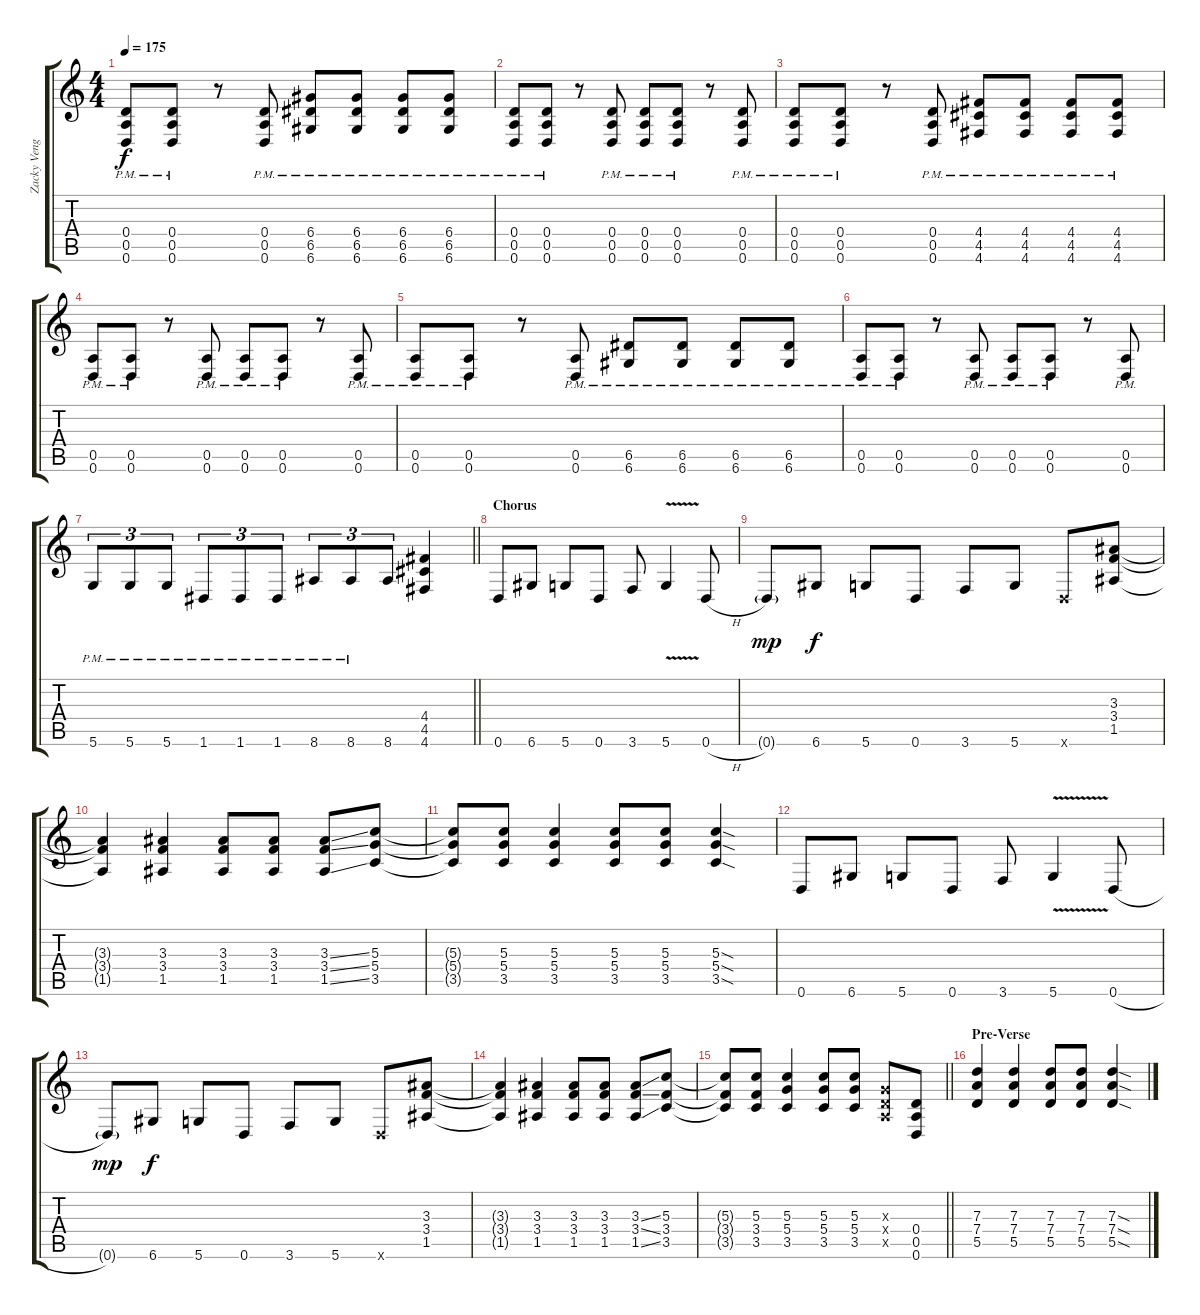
\track ("Zacky Vengeance" "Zacky Veng") {instrument distortionguitar}
\staff {score tabs}
\tuning (E4 B3 G3 D3 A2 D2) {hide}
\ts (4 4)
\tempo 175
\clef g2
\ks c
(0.4 0.5 0.6{pm}).8{dy f} (0.4 0.5 0.6{pm}).8 r.8 (0.4 0.5 0.6{pm}).8 (6.4 6.5 6.6{pm}).8 (6.4 6.5 6.6{pm}).8 (6.4 6.5 6.6{pm}).8 (6.4 6.5 6.6{pm}).8 |
(0.4 0.5 0.6{pm}).8 (0.4 0.5 0.6{pm}).8 r.8 (0.4 0.5 0.6{pm}).8 (0.4 0.5 0.6{pm}).8 (0.4 0.5 0.6{pm}).8 r.8 (0.4 0.5 0.6{pm}).8 |
(0.4 0.5 0.6{pm}).8 (0.4 0.5 0.6{pm}).8 r.8 (0.4 0.5 0.6{pm}).8 (4.4 4.5 4.6{pm}).8 (4.4 4.5 4.6{pm}).8 (4.4 4.5 4.6{pm}).8 (4.4 4.5 4.6{pm}).8 |
(0.5{pm} 0.6).8 (0.5{pm} 0.6).8 r.8 (0.5{pm} 0.6).8 (0.5{pm} 0.6).8 (0.5{pm} 0.6).8 r.8 (0.5{pm} 0.6).8 |
(0.5{pm} 0.6).8 (0.5{pm} 0.6).8 r.8 (0.5{pm} 0.6).8 (6.5{pm} 6.6).8 (6.5{pm} 6.6).8 (6.5{pm} 6.6).8 (6.5{pm} 6.6).8 |
(0.5{pm} 0.6).8 (0.5{pm} 0.6).8 r.8 (0.5{pm} 0.6).8 (0.5{pm} 0.6).8 (0.5{pm} 0.6).8 r.8 (0.5{pm} 0.6).8 |
\barLineRight lightlight
5.6{pm}.8{tu (3 2)} 5.6{pm}.8{tu (3 2)} 5.6{pm}.8{tu (3 2)} 1.6{pm}.8{tu (3 2)} 1.6{pm}.8{tu (3 2)} 1.6{pm}.8{tu (3 2)} 8.6{pm}.8{tu (3 2)} 8.6{pm}.8{tu (3 2)} 8.6.8{tu (3 2)} (4.4 4.5 4.6).4 |
\section ("" "Chorus")
0.6.8 6.6.8 5.6.8 0.6.8 3.6.8 5.6{v}.4 0.6{h}.8 |
0.6{g}.8{dy mp} 6.6.8{dy f} 5.6.8 0.6.8 3.6.8 5.6.8 0.6{x}.8 (3.3 3.4 1.5).8 |
(3.3{t} 3.4{t} 1.5{t}).4 (3.3 3.4 1.5).4 (3.3 3.4 1.5).8 (3.3 3.4 1.5).8 (3.3{ss} 3.4{ss} 1.5{ss}).8 (5.3 5.4 3.5).8 |
(5.3{t} 5.4{t} 3.5{t}).8 (5.3 5.4 3.5).8 (5.3 5.4 3.5).4 (5.3 5.4 3.5).8 (5.3 5.4 3.5).8 (5.3{sod} 5.4{sod} 3.5{sod}).4 |
0.6.8 6.6.8 5.6.8 0.6.8 3.6.8 5.6{v}.4 0.6{h}.8 |
0.6{g}.8{dy mp} 6.6.8{dy f} 5.6.8 0.6.8 3.6.8 5.6.8 0.6{x}.8 (3.3 3.4 1.5).8 |
(3.3{t} 3.4{t} 1.5{t}).4 (3.3 3.4 1.5).4 (3.3 3.4 1.5).8 (3.3 3.4 1.5).8 (3.3{ss} 3.4{ss} 1.5{ss}).8 (5.3 3.4 3.5).8 |
\barLineRight lightlight
(5.3{t} 3.4{t} 3.5{t}).8 (5.3 3.4 3.5).8 (5.3 5.4 3.5).4 (5.3 5.4 3.5).8 (5.3 5.4 3.5).8 (0.3{x} 0.4{x} 0.5{x}).8 (0.4 0.5 0.6).8 |
\section ("" "Pre-Verse")
(7.3 7.4 5.5).4 (7.3 7.4 5.5).4 (7.3 7.4 5.5).8 (7.3 7.4 5.5).8 (7.3{sod} 7.4{sod} 5.5{sod}).4
